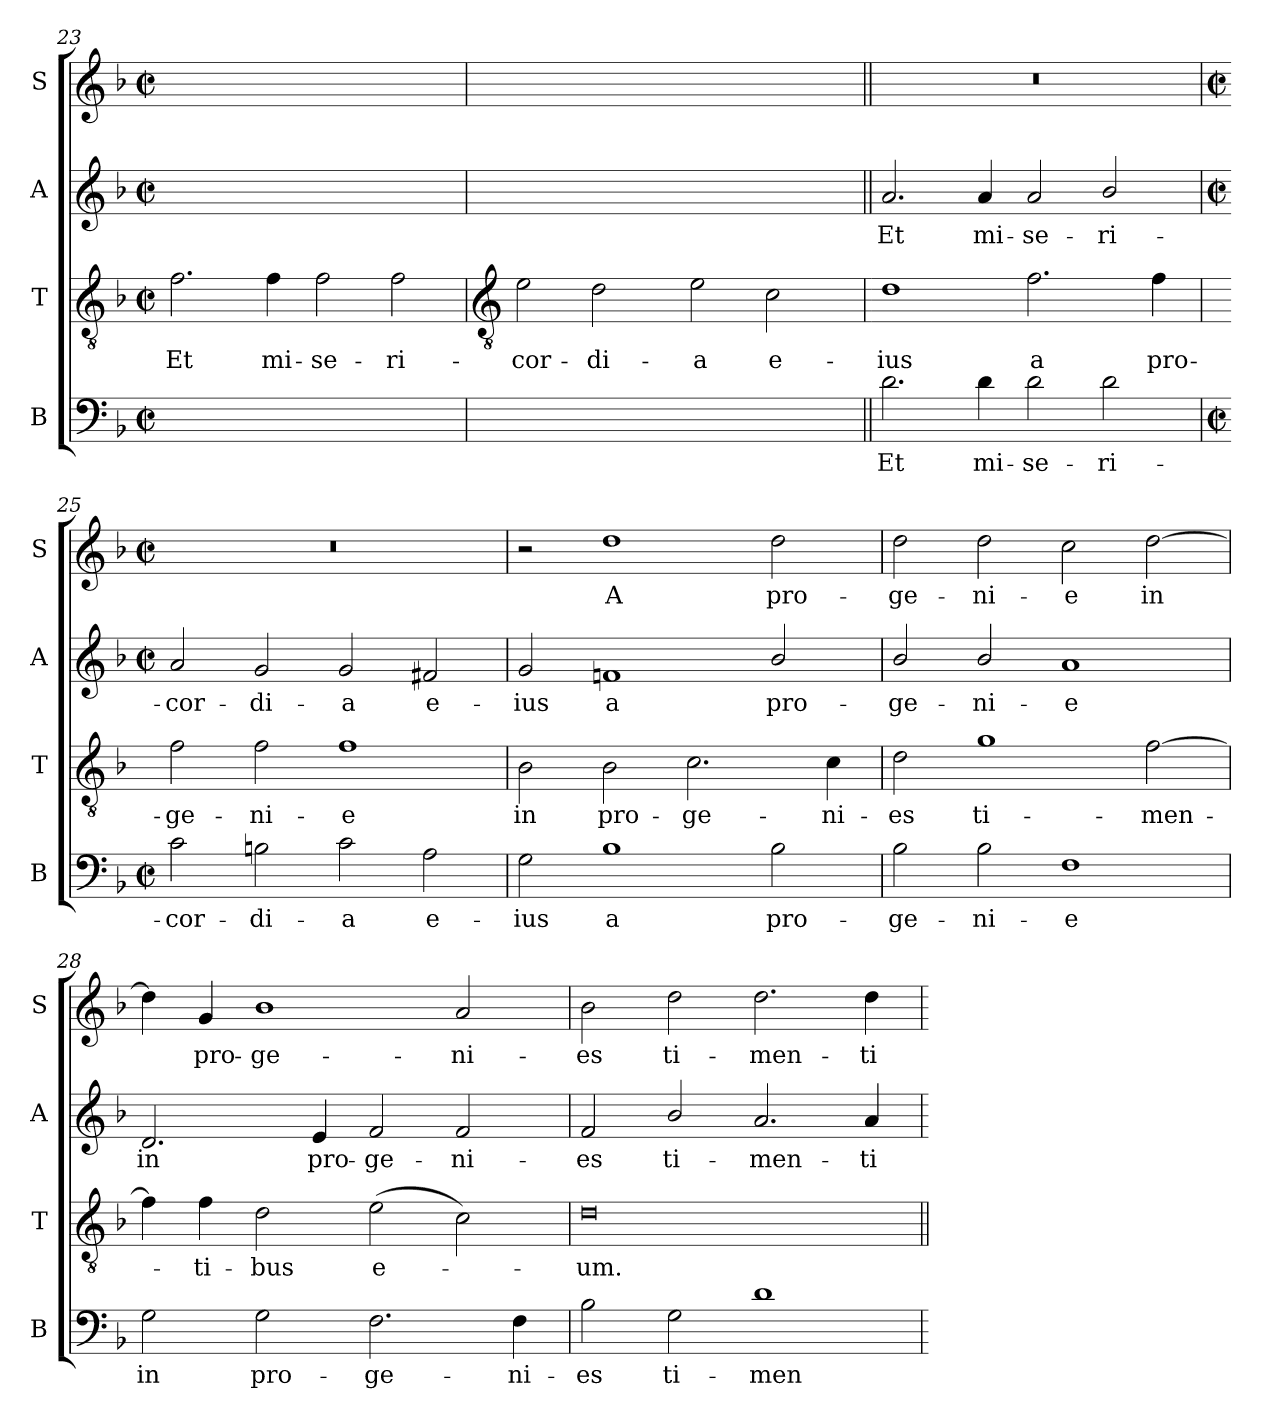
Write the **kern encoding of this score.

**kern	**text	**kern	**text	**kern	**text	**kern	**text
*part4	*part4	*part3	*part3	*part2	*part2	*part1	*part1
*staff4	*staff4	*staff3	*staff3	*staff2	*staff2	*staff1	*staff1
*I"B	*	*I"T	*	*I"A	*	*I"S	*
*I'B	*	*I'T	*	*I'A	*	*I'S	*
*clefF4	*	*clefGv2	*	*clefG2	*	*clefG2	*
*k[b-]	*	*k[b-]	*	*k[b-]	*	*k[b-]	*
*F:	*	*F:	*	*F:	*	*F:	*
*M4/2	*	*M4/2	*	*M4/2	*	*M4/2	*
*met(c|)	*	*met(c|)	*	*met(c|)	*	*met(c|)	*
=23	=23	=23	=23	=23	=23	=23	=23
!	!	!	!LO:LY:b	!	!	!	!
0ryy	.	2.f	Et	0ryy	.	0ryy	.
!	!	!	!LO:LY:b	!	!	!	!
.	.	4f	mi-	.	.	.	.
!	!	!	!LO:LY:b	!	!	!	!
.	.	2f	-se-	.	.	.	.
!	!	!	!LO:LY:b	!	!	!	!
.	.	2f	-ri-	.	.	.	.
!!LO:LB:g=z
=23A	=23A	=23A	=23A	=23A	=23A	=23A	=23A
*	*	*clefGv2	*	*	*	*	*
!	!	!	!LO:LY:b	!	!	!	!
2.ryy	.	2e	-cor-	2.ryy	.	2.ryy	.
!	!	!	!LO:LY:b	!	!	!	!
.	.	2d	-di-	.	.	.	.
1ryy	.	.	.	1ryy	.	1ryy	.
!	!	!	!LO:LY:b	!	!	!	!
.	.	2e	-a	.	.	.	.
!	!	!	!LO:LY:b	!	!	!	!
.	.	2c	e-	.	.	.	.
4ryy	.	.	.	4ryy	.	4ryy	.
=24||	=24||	=24	=24||	=24||	=24||	=24||	=24||
!	!LO:LY:b	!	!LO:LY:b	!	!LO:LY:b	!	!
2.d	Et	1d	-ius	2.a	Et	0r	.
!	!LO:LY:b	!	!	!	!LO:LY:b	!	!
4d	mi-	.	.	4a	mi-	.	.
!	!LO:LY:b	!	!LO:LY:b	!	!LO:LY:b	!	!
2d	-se-	2.f	a	2a	-se-	.	.
!	!LO:LY:b	!	!	!	!LO:LY:b	!	!
2d	-ri-	.	.	2b-/	-ri-	.	.
!	!	!	!LO:LY:b	!	!	!	!
.	.	4f	pro-	.	.	.	.
!!LO:LB:g=z
=25	=25	=25	=25	=25	=25	=25	=25
*M4/2	*	*	*	*M4/2	*	*M4/2	*
*met(c|)	*	*	*	*met(c|)	*	*met(c|)	*
!	!LO:LY:b	!	!LO:LY:b	!	!LO:LY:b	!	!
2c	-cor-	2f	-ge-	2a	-cor-	0r	.
!	!LO:LY:b	!	!LO:LY:b	!	!LO:LY:b	!	!
2Bn	-di-	2f	-ni-	2g	-di-	.	.
!	!LO:LY:b	!	!LO:LY:b	!	!LO:LY:b	!	!
2c	-a	1f	-e	2g	-a	.	.
!	!LO:LY:b	!	!	!	!LO:LY:b	!	!
2A	e-	.	.	2f#X	e-	.	.
=26	=26	=26	=26	=26	=26	=26	=26
!	!LO:LY:b	!	!LO:LY:b	!	!LO:LY:b	!	!
2G	-ius	2B-	in	2g	-ius	2r	.
!	!LO:LY:b	!	!LO:LY:b	!	!LO:LY:b	!	!LO:LY:b
1B-	a	2B-	pro-	1fn	a	1dd	A
!	!	!	!LO:LY:b	!	!	!	!
.	.	2.c	-ge-	.	.	.	.
!	!LO:LY:b	!	!	!	!LO:LY:b	!	!LO:LY:b
2B-	pro-	.	.	2b-/	pro-	2dd	pro-
!	!	!	!LO:LY:b	!	!	!	!
.	.	4c	-ni-	.	.	.	.
=27	=27	=27	=27	=27	=27	=27	=27
!	!LO:LY:b	!	!LO:LY:b	!	!LO:LY:b	!	!LO:LY:b
2B-	-ge-	2d	-es	2b-/	-ge-	2dd	-ge-
!	!LO:LY:b	!	!LO:LY:b	!	!LO:LY:b	!	!LO:LY:b
2B-	-ni-	1g	ti-	2b-/	-ni-	2dd	-ni-
!	!LO:LY:b	!	!	!	!LO:LY:b	!	!LO:LY:b
1F	-e	.	.	1a	-e	2cc	-e
!	!	!	!LO:LY:b	!	!	!	!LO:LY:b
.	.	[2f	-men-	.	.	[2dd	in
=28	=28	=28	=28	=28	=28	=28	=28
!	!LO:LY:b	!	!	!	!LO:LY:b	!	!
2G	in	4f]	.	2.d	in	4dd]	.
!	!	!	!LO:LY:b	!	!	!	!LO:LY:b
.	.	4f	ti-	.	.	4g	pro-
!	!LO:LY:b	!	!LO:LY:b	!	!	!	!LO:LY:b
2G	pro-	2d	-bus	.	.	1b-	-ge-
!	!	!	!	!	!LO:LY:b	!	!
.	.	.	.	4e	pro-	.	.
!	!LO:LY:b	!	!LO:LY:b	!	!LO:LY:b	!	!
2.F	-ge-	(>2e	e-	2f	-ge-	.	.
!	!	!	!	!	!LO:LY:b	!	!LO:LY:b
.	.	2c)	.	2f	-ni-	2a	-ni-
!	!LO:LY:b	!	!	!	!	!	!
4F	-ni-	.	.	.	.	.	.
=29	=29	=29	=29	=29	=29	=29	=29
!	!LO:LY:b	!	!LO:LY:b	!	!LO:LY:b	!	!LO:LY:b
2B-	-es	0d	um.	2f	-es	2b-	-es
!	!LO:LY:b	!	!	!	!LO:LY:b	!	!LO:LY:b
2G	ti-	.	.	2b-/	ti-	2dd	ti-
!	!LO:LY:b	!	!	!	!LO:LY:b	!	!LO:LY:b
1d	-men-	.	.	2.a	-men-	2.dd	-men-
!	!	!	!	!	!LO:LY:b	!	!LO:LY:b
.	.	.	.	4a	-ti-	4dd	-ti-
=	=	=||	=	=	=	=	=
*-	*-	*-	*-	*-	*-	*-	*-
